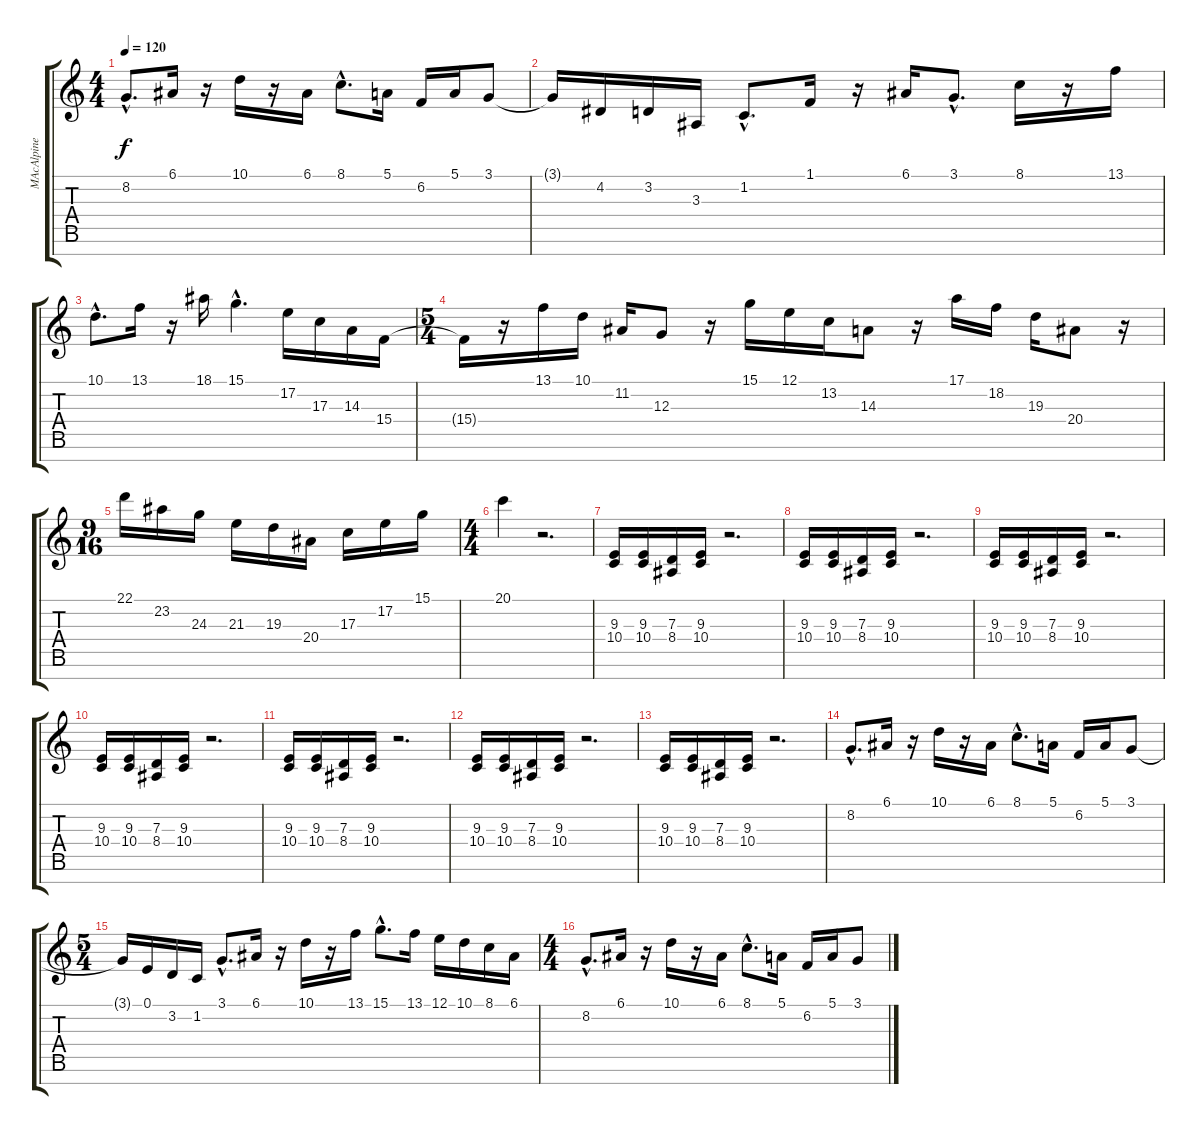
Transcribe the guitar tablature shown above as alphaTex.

\track ("MAcAlpine Keys" "MAcAlpine ") {instrument lead2sawtooth}
\staff {score tabs}
\tuning (E4 B3 G3 D3 A2 E2 B1) {hide}
\ts (4 4)
\tempo 120
\clef g2
\ks c
8.2{hac}.8{d dy f} 6.1.16 r.16 10.1.16 r.16 6.1.16 8.1{hac}.8{d} 5.1.16 6.2.16 5.1.16 3.1.8 |
3.1{t}.16 4.2.16 3.2.16 3.3.16 1.2{hac}.8{d} 1.1.16 r.16 6.1.16 3.1{hac}.8{d} 8.1.16 r.16 13.1.16 |
10.1{hac}.8{d} 13.1.16 r.16 18.1.16 15.1{hac}.4{d} 17.2.16 17.3.16 14.3.16 15.4.16 |
\ts (5 4)
15.4{t}.16 r.16 13.1.16 10.1.16 11.2.16 12.3.8 r.16 15.1.16 12.1.16 13.2.16 14.3.8 r.16 17.1.16 18.2.16 19.3.16 20.4.8 r.16 |
\ts (9 16)
22.1.16 23.2.16 24.3.16 21.3.16 19.3.16 20.4.16 17.3.16 17.2.16 15.1.16 |
\ts (4 4)
20.1.4 r.2{d} |
(9.3 10.4).16 (9.3 10.4).16 (7.3 8.4).16 (9.3 10.4).16 r.2{d} |
(9.3 10.4).16 (9.3 10.4).16 (7.3 8.4).16 (9.3 10.4).16 r.2{d} |
(9.3 10.4).16 (9.3 10.4).16 (7.3 8.4).16 (9.3 10.4).16 r.2{d} |
(9.3 10.4).16 (9.3 10.4).16 (7.3 8.4).16 (9.3 10.4).16 r.2{d} |
(9.3 10.4).16 (9.3 10.4).16 (7.3 8.4).16 (9.3 10.4).16 r.2{d} |
(9.3 10.4).16 (9.3 10.4).16 (7.3 8.4).16 (9.3 10.4).16 r.2{d} |
(9.3 10.4).16 (9.3 10.4).16 (7.3 8.4).16 (9.3 10.4).16 r.2{d} |
8.2{hac}.8{d} 6.1.16 r.16 10.1.16 r.16 6.1.16 8.1{hac}.8{d} 5.1.16 6.2.16 5.1.16 3.1.8 |
\ts (5 4)
3.1{t}.16 0.1.16 3.2.16 1.2.16 3.1{hac}.8{d} 6.1.16 r.16 10.1.16 r.16 13.1.16 15.1{hac}.8{d} 13.1.16 12.1.16 10.1.16 8.1.16 6.1.16 |
\ts (4 4)
8.2{hac}.8{d} 6.1.16 r.16 10.1.16 r.16 6.1.16 8.1{hac}.8{d} 5.1.16 6.2.16 5.1.16 3.1.8
